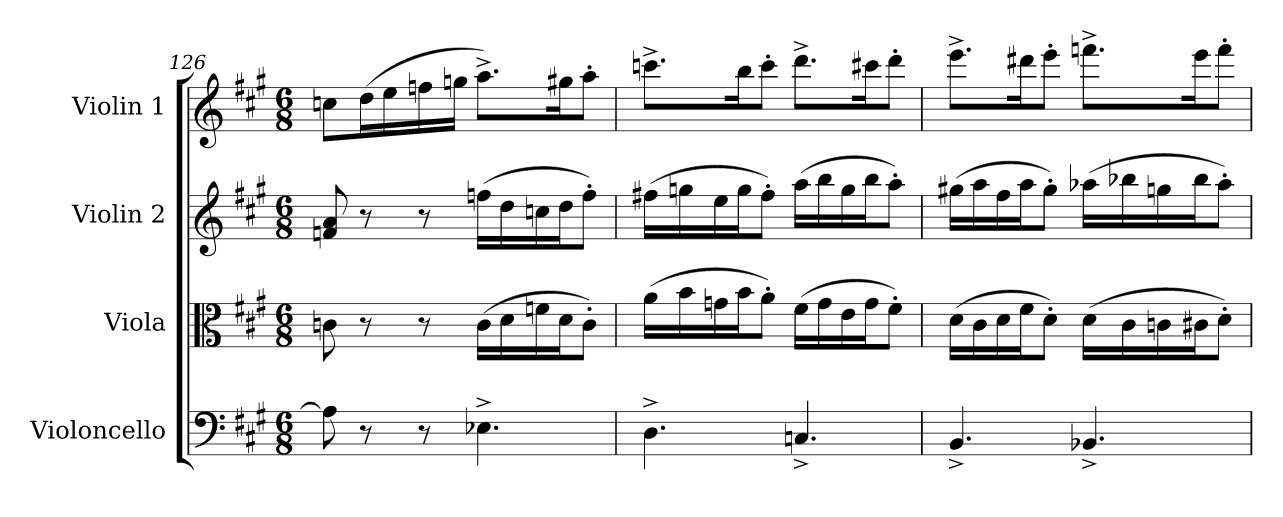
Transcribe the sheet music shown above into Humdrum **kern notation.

**kern	**kern	**kern	**kern
*part4	*part3	*part2	*part1
*staff4	*staff3	*staff2	*staff1
*I"Violoncello	*I"Viola	*I"Violin 2	*I"Violin 1
*I'Vc	*I'Vla	*I'Vln	*I'Vln
!!LO:LB:g=z
*clefF4	*clefC3	*clefG2	*clefG2
*k[f#c#g#]	*k[f#c#g#]	*k[f#c#g#]	*k[f#c#g#]
*M6/8	*M6/8	*M6/8	*M6/8
=126	=126	=126	=126
8A\]	8cn\	8fn/ 8a/	8ccn\L
8r	8r	8r	(16dd\L
.	.	.	16ee\
8r	8r	8r	16ffn\
.	.	.	16ggn\JJ
4.E-X^\	(16c\LL	(16ffn\LL	8.aa^\L)
.	16d\	16dd\	.
.	16fn\	16ccn\	.
.	16d\J	16dd\J	16gg#X\K
.	8c'\J)	8ff'\J)	8aa'\J
=127	=127	=127	=127
4.D^\	(16a\LL	(16ff#X\LL	8.cccn^\L
.	16b\	16ggn\	.
.	16gn\	16ee\	.
.	16b\J	16gg\J	16bb\K
.	8a'\J)	8ff#'\J)	8ccc'\J
4.Cn^>/	(16f#\LL	(16aa\LL	8.ddd^\L
.	16g\	16bb\	.
.	16e\	16gg\	.
.	16g\J	16bb\J	16ccc#X\K
.	8f#'\J)	8aa'\J)	8ddd'\J
=128	=128	=128	=128
4.BB^>/	(16d\LL	(16gg#X\LL	8.eee^\L
.	16c#\	16aa\	.
.	16d\	16ff#\	.
.	16f#\J	16aa\J	16ddd#X\K
.	8d'\J)	8gg#'\J)	8eee'\J
4.BB-X^>/	(16d\LL	(16aa-X\LL	8.fffn^\L
.	16c#\	16bb-X\	.
.	16cn\	16ggn\	.
.	16c#X\J	16bb-\J	16eee\K
.	8d'\J)	8aa-'\J)	8fff'\J
=	=	=	=
*-	*-	*-	*-
